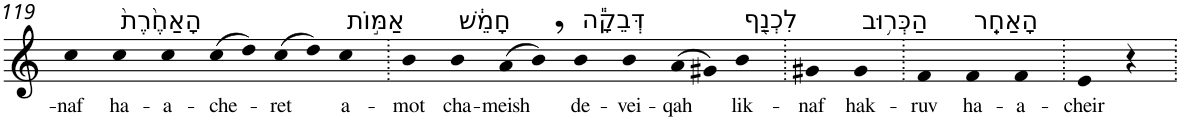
**kern	**text
*part1	*part1
*staff1	*staff1
*I"Piano	*
*I'Pno	*
!!LO:PB:g=z
*clefG2	*
*k[]	*
=119	=119
!	!LO:LY:b
4cc	-naf
!LO:TX:a:t=הָאַחֶ֙רֶת֙	!
!	!LO:LY:b
4cc	ha-
!	!LO:LY:b
4cc	-a-
!	!LO:LY:b
(>8cc	-che-
8dd)	.
!	!LO:LY:b
(>8cc	-ret
8dd)	.
!LO:TX:a:t=אַמּ֣וֹת	!
!	!LO:LY:b
4cc	a-
=120.	=120.
!	!LO:LY:b
4b	-mot
!LO:TX:a:t=חָמֵ֔שׁ	!
!	!LO:LY:b
4b	cha-
!	!LO:LY:b
(>8a	-meish
8b,)	.
!LO:TX:a:t=דְּבֵקָ֕ה	!
!	!LO:LY:b
4b	de-
!	!LO:LY:b
4b	-vei-
!	!LO:LY:b
(>8a	-qah
8g#X)	.
!LO:TX:a:t=לִכְנַ֖ף	!
!	!LO:LY:b
4b	lik-
=121.	=121.
!	!LO:LY:b
4g#X	-naf
!LO:TX:a:t=הַכְּר֥וּב	!
!	!LO:LY:b
4g#	hak-
=122.	=122.
!	!LO:LY:b
4f	-ruv
!LO:TX:a:t=הָאַחֵֽר	!
!	!LO:LY:b
4f	ha-
!	!LO:LY:b
4f	-a-
=123.	=123.
!	!LO:LY:b
4e	-cheir
4r	.
=.	=.
*-	*-
